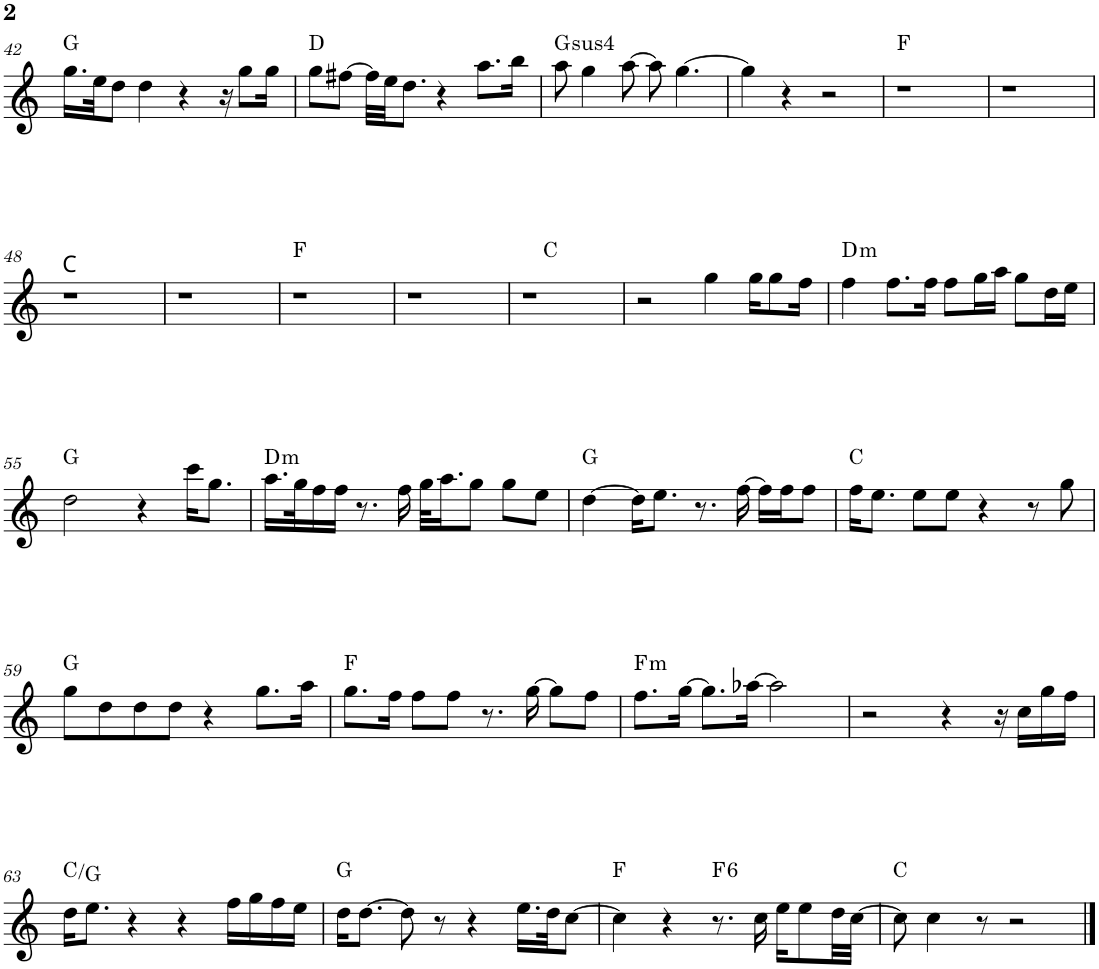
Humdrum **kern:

**kern	**harte
*part1	*part1
*staff1	*
*I"P1	*
!!LO:PB:g=z
*clefG2	*
*k[]	*
*C:	*
*M4/4	*
=42	=42
16.gg\LL	G:maj
32ee\JK	.
8dd\J	.
4dd\	.
4r	.
16r	.
8gg\L	.
16gg\Jk	.
=43	=43
8gg\L	D:maj
[>8ff#X\J	.
32ff#\LLL]	.
32ee\JJ	.
8.dd\J	.
4r	.
8.aa\L	.
16bb\Jk	.
=44	=44
!	!LO:H:kt=4
8aa\	G:sus4
4gg\	.
[>8aa\	.
8aa\]	.
[>4.gg\	.
=45	=45
4gg\]	.
4r	.
2r	.
=46	=46
1r	F:maj
=47	=47
1r	.
!!LO:LB:g=z
=48	=48
!LO:TX:a:t=C	!
1r	.
=49	=49
1r	.
=50	=50
1r	F:maj
=51	=51
1r	.
=52	=52
1r	.
64ryy	.
=53	=53
2r	.
4gg\	.
16gg\KL	.
8gg\	.
16ff\Jk	.
=54	=54
!	!LO:H:kt=m
4ff\	D:min
8.ff\L	.
16ff\Jk	.
8ff\L	.
16gg\L	.
16aa\JJ	.
8gg\L	.
16dd\L	.
16ee\JJ	.
!!LO:LB:g=z
=55	=55
2dd\	G:maj
4r	.
16ccc\KL	.
8.gg\J	.
=56	=56
!	!LO:H:kt=m
16.aa\LL	D:min
32gg\K	.
16ff\	.
16ff\JJ	.
8.r	.
16ff\	.
32gg\KLL	.
16.aa\J	.
8gg\J	.
8gg\L	.
8ee\J	.
=57	=57
[>4dd\	G:maj
16dd\KL]	.
8.ee\J	.
8.r	.
[>16ff\	.
16ff\LL]	.
16ff\J	.
8ff\J	.
=58	=58
16ff\KL	C:maj
8.ee\J	.
8ee\L	.
8ee\J	.
4r	.
8r	.
8gg\	.
!!LO:LB:g=z
=59	=59
8gg\L	G:maj
8dd\	.
8dd\	.
8dd\J	.
4r	.
8.gg\L	.
16aa\Jk	.
=60	=60
8.gg\L	F:maj
16ff\Jk	.
8ff\L	.
8ff\J	.
8.r	.
[>16gg\	.
8gg\L]	.
8ff\J	.
=61	=61
!	!LO:H:kt=m
8.ff\L	F:min
[>16gg\Jk	.
8.gg\L]	.
[>16aa-X\Jk	.
2aa-\]	.
=62	=62
2r	.
4r	.
16r	.
16cc\LL	.
16gg\	.
16ff\JJ	.
!!LO:LB:g=z
=63	=63
16dd\KL	C:maj/5
8.ee\J	.
4r	.
4r	.
16ff\LL	.
16gg\	.
16ff\	.
16ee\JJ	.
=64	=64
16dd\KL	G:maj
[>8.dd\J	.
8dd\]	.
8r	.
4r	.
16.ee\LL	.
32dd\JK	.
[>8cc\J	.
=65	=65
4cc\]	F:maj
4r	.
!	!LO:H:kt=6
8.r	F:maj6
16cc\	.
16ee\KL	.
8ee\	.
32dd\LL	.
[>32cc\JJJ	.
=66	=66
8cc\]	C:maj
4cc\	.
8r	.
2r	.
==	==
*-	*-
